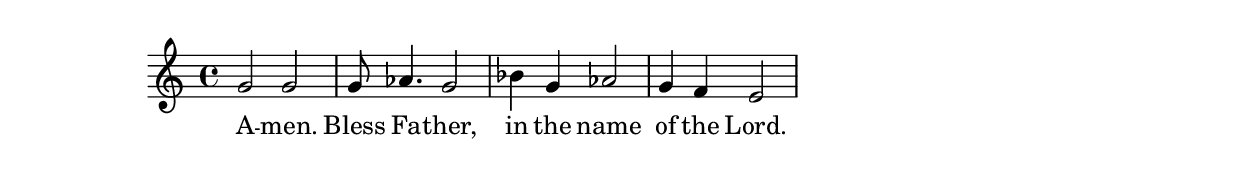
\version "2.18.0"
Melody = \relative g'
            {g2   g2   g8 aes4.    g2    bes4 g   aes2 g4 f   e2    }
  \addlyrics{A -- men. Bless Fa -- ther, in   the name of the Lord. }

\score { <<
      %Start of Staff
      \new Staff = "MelodyAndIson"  <<
        \clef treble 
        { \key c \major}
        { \time 4/4 }
        \new Voice = "Melody"  { \voiceOne \Melody }       
    >>
  >>
}




